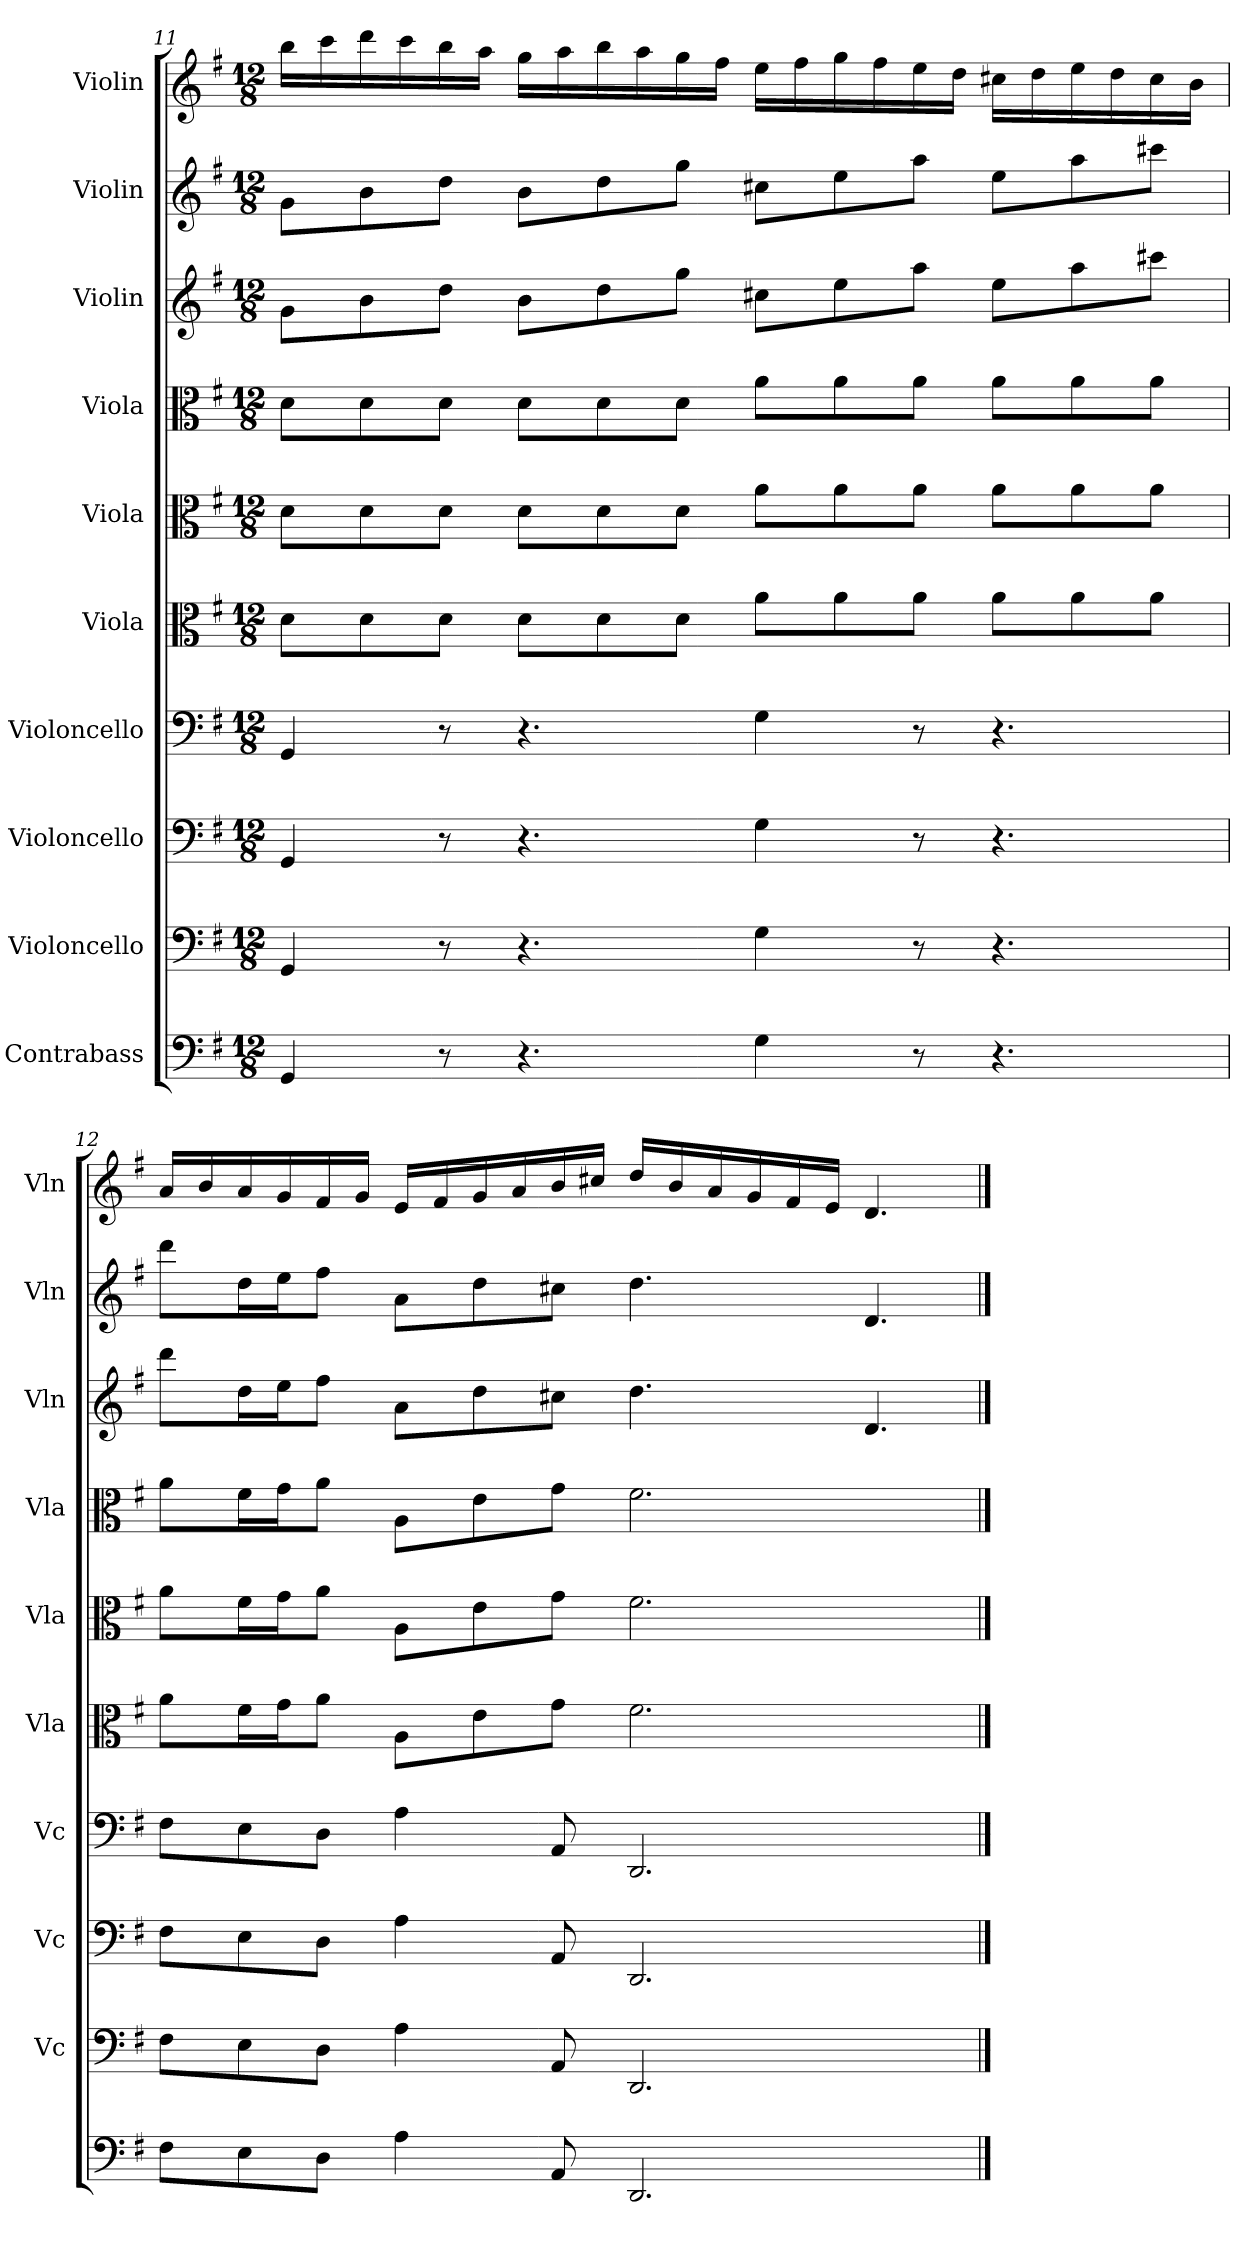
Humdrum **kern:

**kern	**kern	**kern	**kern	**kern	**kern	**kern	**kern	**kern	**kern
*part10	*part9	*part8	*part7	*part6	*part5	*part4	*part3	*part2	*part1
*staff10	*staff9	*staff8	*staff7	*staff6	*staff5	*staff4	*staff3	*staff2	*staff1
*I"Contrabass	*I"Violoncello	*I"Violoncello	*I"Violoncello	*I"Viola	*I"Viola	*I"Viola	*I"Violin	*I"Violin	*I"Violin
*	*I'Vc	*I'Vc	*I'Vc	*I'Vla	*I'Vla	*I'Vla	*I'Vln	*I'Vln	*I'Vln
*clefF4	*clefF4	*clefF4	*clefF4	*clefC3	*clefC3	*clefC3	*clefG2	*clefG2	*clefG2
*k[f#]	*k[f#]	*k[f#]	*k[f#]	*k[f#]	*k[f#]	*k[f#]	*k[f#]	*k[f#]	*k[f#]
*G:	*G:	*G:	*G:	*G:	*G:	*G:	*G:	*G:	*G:
*M12/8	*M12/8	*M12/8	*M12/8	*M12/8	*M12/8	*M12/8	*M12/8	*M12/8	*M12/8
=11	=11	=11	=11	=11	=11	=11	=11	=11	=11
4GG/	4GG/	4GG/	4GG/	8d\L	8d\L	8d\L	8g\L	8g\L	16bb\LL
.	.	.	.	.	.	.	.	.	16ccc\
.	.	.	.	8d\	8d\	8d\	8b\	8b\	16ddd\
.	.	.	.	.	.	.	.	.	16ccc\
8r	8r	8r	8r	8d\J	8d\J	8d\J	8dd\J	8dd\J	16bb\
.	.	.	.	.	.	.	.	.	16aa\JJ
4.r	4.r	4.r	4.r	8d\L	8d\L	8d\L	8b\L	8b\L	16gg\LL
.	.	.	.	.	.	.	.	.	16aa\
.	.	.	.	8d\	8d\	8d\	8dd\	8dd\	16bb\
.	.	.	.	.	.	.	.	.	16aa\
.	.	.	.	8d\J	8d\J	8d\J	8gg\J	8gg\J	16gg\
.	.	.	.	.	.	.	.	.	16ff#\JJ
4G\	4G\	4G\	4G\	8a\L	8a\L	8a\L	8cc#X\L	8cc#X\L	16ee\LL
.	.	.	.	.	.	.	.	.	16ff#\
.	.	.	.	8a\	8a\	8a\	8ee\	8ee\	16gg\
.	.	.	.	.	.	.	.	.	16ff#\
8r	8r	8r	8r	8a\J	8a\J	8a\J	8aa\J	8aa\J	16ee\
.	.	.	.	.	.	.	.	.	16dd\JJ
4.r	4.r	4.r	4.r	8a\L	8a\L	8a\L	8ee\L	8ee\L	16cc#X\LL
.	.	.	.	.	.	.	.	.	16dd\
.	.	.	.	8a\	8a\	8a\	8aa\	8aa\	16ee\
.	.	.	.	.	.	.	.	.	16dd\
.	.	.	.	8a\J	8a\J	8a\J	8ccc#X\J	8ccc#X\J	16cc#\
.	.	.	.	.	.	.	.	.	16b\JJ
=12	=12	=12	=12	=12	=12	=12	=12	=12	=12
8F#\L	8F#\L	8F#\L	8F#\L	8a\L	8a\L	8a\L	8ddd\L	8ddd\L	16a/LL
.	.	.	.	.	.	.	.	.	16b/
8E\	8E\	8E\	8E\	16f#\L	16f#\L	16f#\L	16dd\L	16dd\L	16a/
.	.	.	.	16g\J	16g\J	16g\J	16ee\J	16ee\J	16g/
8D\J	8D\J	8D\J	8D\J	8a\J	8a\J	8a\J	8ff#\J	8ff#\J	16f#/
.	.	.	.	.	.	.	.	.	16g/JJ
4A\	4A\	4A\	4A\	8A\L	8A\L	8A\L	8a\L	8a\L	16e/LL
.	.	.	.	.	.	.	.	.	16f#/
.	.	.	.	8e\	8e\	8e\	8dd\	8dd\	16g/
.	.	.	.	.	.	.	.	.	16a/
8AA/	8AA/	8AA/	8AA/	8g\J	8g\J	8g\J	8cc#X\J	8cc#X\J	16b/
.	.	.	.	.	.	.	.	.	16cc#X/JJ
2.DD/	2.DD/	2.DD/	2.DD/	2.f#\	2.f#\	2.f#\	4.dd\	4.dd\	16dd/LL
.	.	.	.	.	.	.	.	.	16b/
.	.	.	.	.	.	.	.	.	16a/
.	.	.	.	.	.	.	.	.	16g/
.	.	.	.	.	.	.	.	.	16f#/
.	.	.	.	.	.	.	.	.	16e/JJ
.	.	.	.	.	.	.	4.d/	4.d/	4.d/
==	==	==	==	==	==	==	==	==	==
*-	*-	*-	*-	*-	*-	*-	*-	*-	*-
